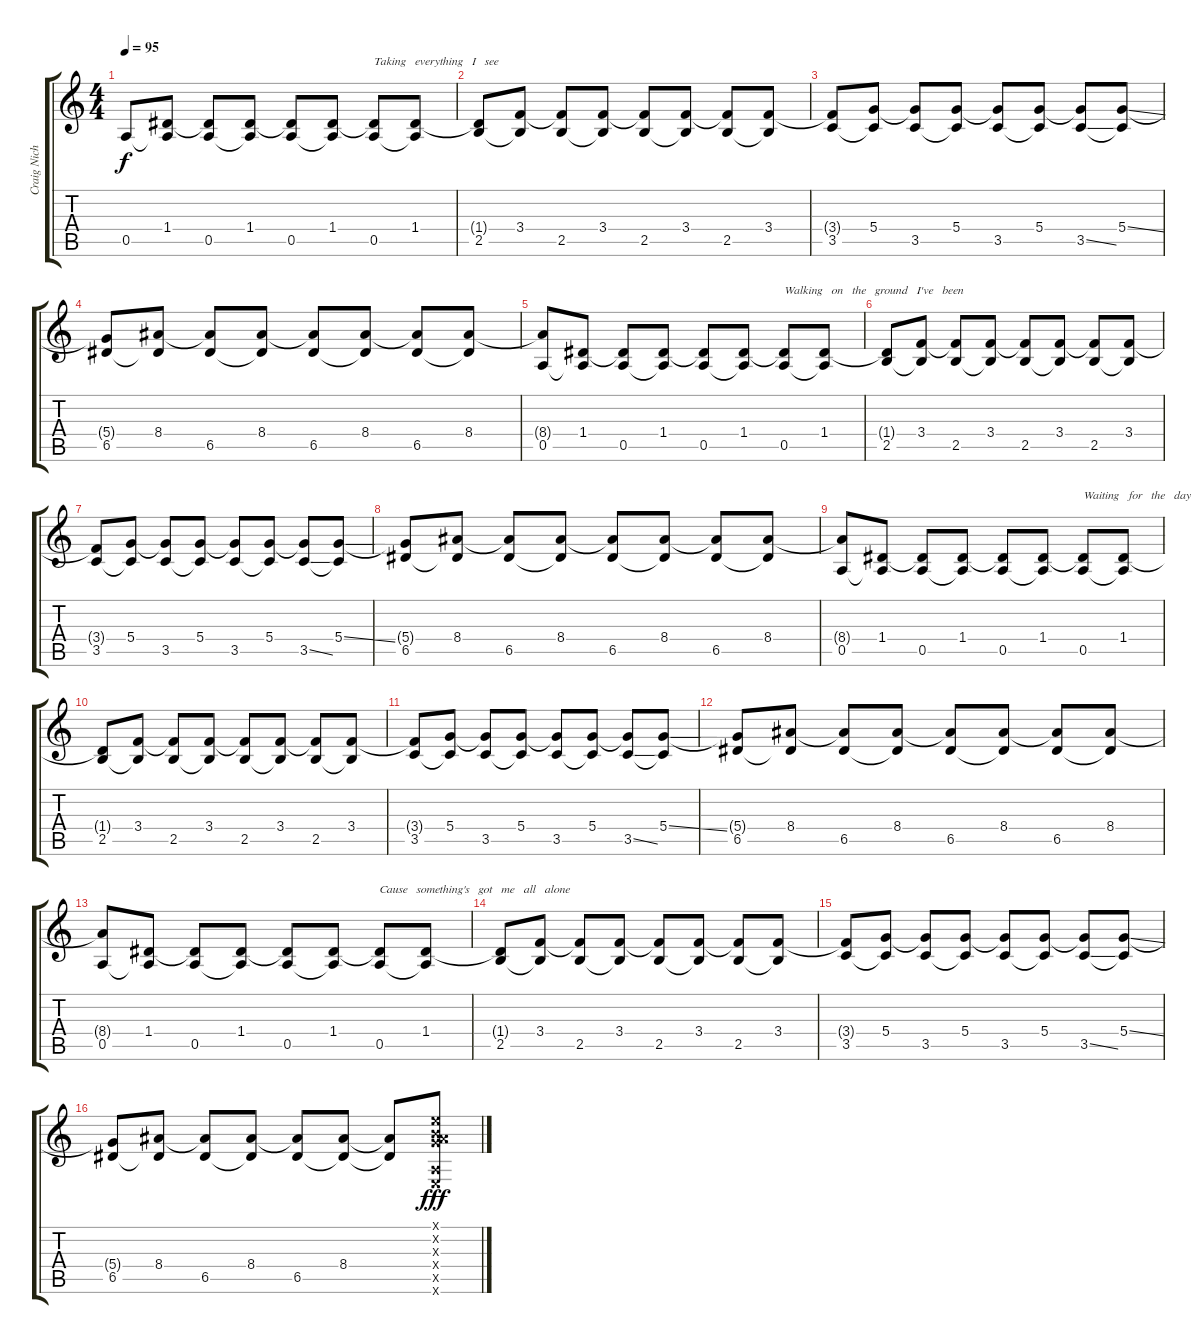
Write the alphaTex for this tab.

\track ("Craig Nicholls" "Craig Nich") {instrument electricguitarclean}
\staff {score tabs}
\tuning (E4 B3 G3 D3 A2 E2) {hide}
\ts (4 4)
\tempo 95
\clef g2
\ks c
0.5.8{dy f instrument electricguitarclean} (1.4 0.5{t}).8 (1.4{t} 0.5).8 (1.4 0.5{t}).8 (1.4{t} 0.5).8 (1.4 0.5{t}).8 (1.4{t} 0.5).8{txt "Taking   everything   I   see "} (1.4 0.5{t}).8 |
(1.4{t} 2.5).8 (3.4 2.5{t}).8 (3.4{t} 2.5).8 (3.4 2.5{t}).8 (3.4{t} 2.5).8 (3.4 2.5{t}).8 (3.4{t} 2.5).8 (3.4 2.5{t}).8 |
(3.4{t} 3.5).8 (5.4 3.5{t}).8 (5.4{t} 3.5).8 (5.4 3.5{t}).8 (5.4{t} 3.5).8 (5.4 3.5{t}).8 (5.4{t} 3.5{ss}).8 (5.4{ss} 3.5{t}).8 |
(5.4{t} 6.5).8 (8.4 6.5{t}).8 (8.4{t} 6.5).8 (8.4 6.5{t}).8 (8.4{t} 6.5).8 (8.4 6.5{t}).8 (8.4{t} 6.5).8 (8.4 6.5{t}).8 |
(8.4{t} 0.5).8 (1.4 0.5{t}).8 (1.4{t} 0.5).8 (1.4 0.5{t}).8 (1.4{t} 0.5).8 (1.4 0.5{t}).8 (1.4{t} 0.5).8{txt "Walking   on   the   ground   I've   been "} (1.4 0.5{t}).8 |
(1.4{t} 2.5).8 (3.4 2.5{t}).8 (3.4{t} 2.5).8 (3.4 2.5{t}).8 (3.4{t} 2.5).8 (3.4 2.5{t}).8 (3.4{t} 2.5).8 (3.4 2.5{t}).8 |
(3.4{t} 3.5).8 (5.4 3.5{t}).8 (5.4{t} 3.5).8 (5.4 3.5{t}).8 (5.4{t} 3.5).8 (5.4 3.5{t}).8 (5.4{t} 3.5{ss}).8 (5.4{ss} 3.5{t}).8 |
(5.4{t} 6.5).8 (8.4 6.5{t}).8 (8.4{t} 6.5).8 (8.4 6.5{t}).8 (8.4{t} 6.5).8 (8.4 6.5{t}).8 (8.4{t} 6.5).8 (8.4 6.5{t}).8 |
(8.4{t} 0.5).8 (1.4 0.5{t}).8 (1.4{t} 0.5).8 (1.4 0.5{t}).8 (1.4{t} 0.5).8 (1.4 0.5{t}).8 (1.4{t} 0.5).8{txt "Waiting   for   the   day   to   start "} (1.4 0.5{t}).8 |
(1.4{t} 2.5).8 (3.4 2.5{t}).8 (3.4{t} 2.5).8 (3.4 2.5{t}).8 (3.4{t} 2.5).8 (3.4 2.5{t}).8 (3.4{t} 2.5).8 (3.4 2.5{t}).8 |
(3.4{t} 3.5).8 (5.4 3.5{t}).8 (5.4{t} 3.5).8 (5.4 3.5{t}).8 (5.4{t} 3.5).8 (5.4 3.5{t}).8 (5.4{t} 3.5{ss}).8 (5.4{ss} 3.5{t}).8 |
(5.4{t} 6.5).8 (8.4 6.5{t}).8 (8.4{t} 6.5).8 (8.4 6.5{t}).8 (8.4{t} 6.5).8 (8.4 6.5{t}).8 (8.4{t} 6.5).8 (8.4 6.5{t}).8 |
(8.4{t} 0.5).8 (1.4 0.5{t}).8 (1.4{t} 0.5).8 (1.4 0.5{t}).8 (1.4{t} 0.5).8 (1.4 0.5{t}).8 (1.4{t} 0.5).8{txt "Cause   something's   got   me   all   alone "} (1.4 0.5{t}).8 |
(1.4{t} 2.5).8 (3.4 2.5{t}).8 (3.4{t} 2.5).8 (3.4 2.5{t}).8 (3.4{t} 2.5).8 (3.4 2.5{t}).8 (3.4{t} 2.5).8 (3.4 2.5{t}).8 |
(3.4{t} 3.5).8 (5.4 3.5{t}).8 (5.4{t} 3.5).8 (5.4 3.5{t}).8 (5.4{t} 3.5).8 (5.4 3.5{t}).8 (5.4{t} 3.5{ss}).8 (5.4{ss} 3.5{t}).8 |
(5.4{t} 6.5).8 (8.4 6.5{t}).8 (8.4{t} 6.5).8 (8.4 6.5{t}).8 (8.4{t} 6.5).8 (8.4 6.5{t}).8 (8.4{t} 6.5{t}).8 (0.1{x} 0.2{x} 0.3{x} 8.4{x} 0.5{x} 0.6{x}).8{dy fff instrument distortionguitar}
